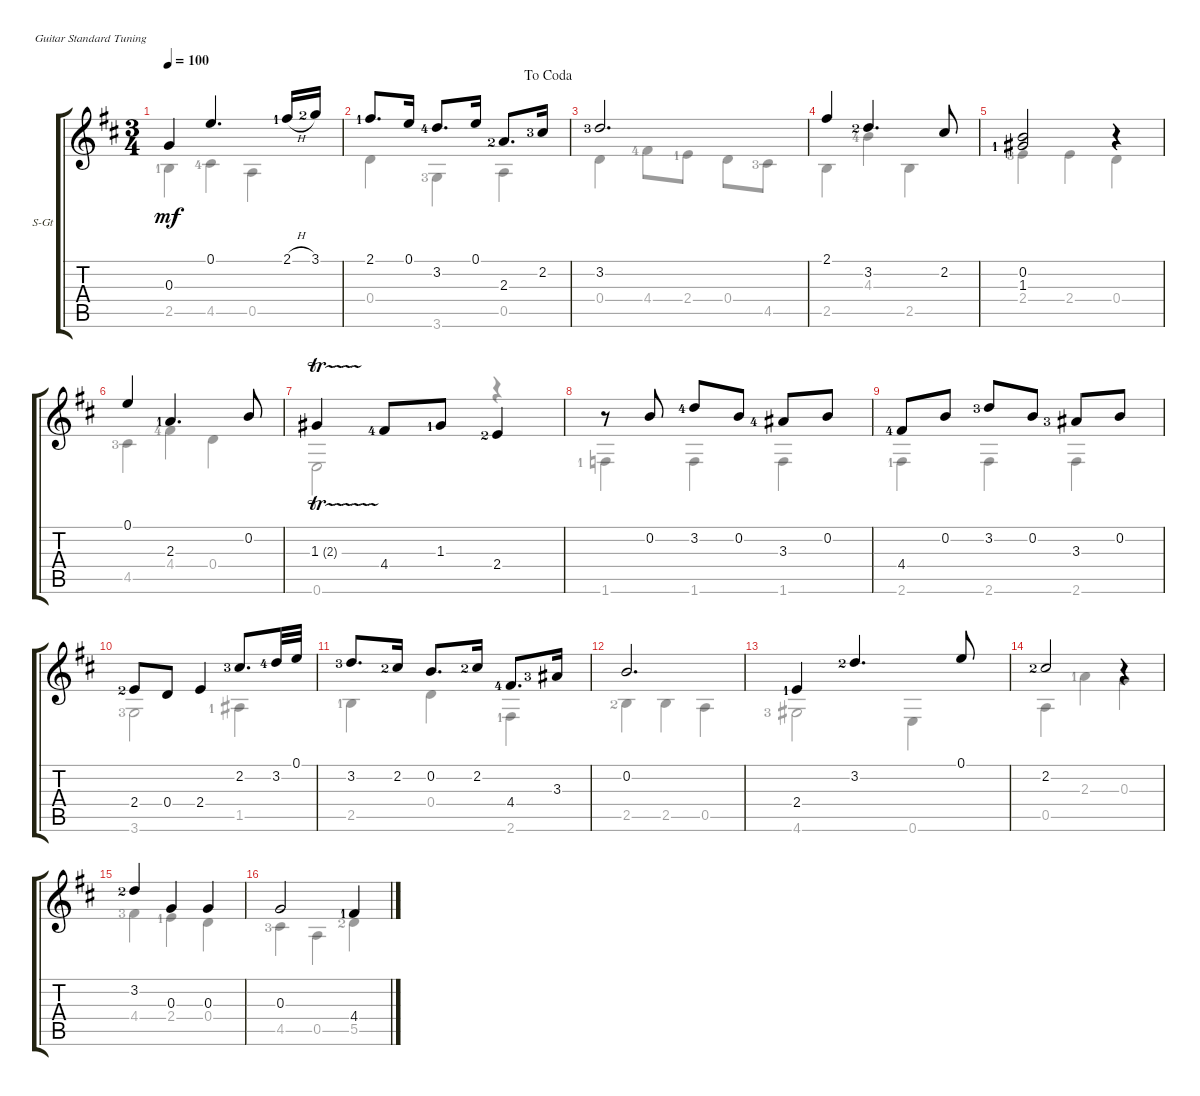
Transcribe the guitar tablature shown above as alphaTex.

\defaultSystemsLayout 4
\bracketExtendMode groupsimilarinstruments
\firstSystemTrackNameOrientation horizontal
\otherSystemsTrackNameOrientation horizontal
\track ("Steel Guitar" "S-Gt") {instrument acousticguitarsteel}
\staff {score tabs}
\tuning (E4 B3 G3 D3 A2 E2)
\voice
\ts (3 4)
\tempo 100
\clef g2
\ks d
0.3.4{dy mf} 0.1.4{d} 2.1{h lf 2}.16 3.1{lf 3}.16 |
\jump dacoda
2.1{lf 2}.8{d} 0.1.16 3.2{lf 5}.8{d} 0.1.16 2.3{lf 3}.8{d} 2.2{lf 4}.16 |
3.2{lf 4}.2{d} |
2.1.4 3.2{lf 3}.4{d} 2.2.8 |
(0.2 1.3{lf 2}).2 r.4 |
0.1.4 2.3{lf 2}.4{d} 0.2.8 |
1.3{tr (2 16)}.4 4.4{lf 5}.8 1.3{lf 2}.8 2.4{lf 3}.4 |
r.8 0.2.8 3.2{lf 5}.8 0.2.8 3.3{lf 5}.8 0.2.8 |
4.4{lf 5}.8 0.2.8 3.2{lf 4}.8 0.2.8 3.3{lf 4}.8 0.2.8 |
2.4{lf 3}.8 0.4.8 2.4.4 2.2{lf 4}.8{d} 3.2{lf 5}.32 0.1.32 |
3.2{lf 4}.8{d} 2.2{lf 3}.16 0.2.8{d} 2.2{lf 3}.16 4.4{lf 5}.8{d} 3.3{lf 4}.16 |
0.2.2{d} |
2.4{lf 2}.4 3.2{lf 3}.4{d} 0.1.8 |
2.2{lf 3}.2 r.4 |
3.2{lf 3}.4 0.3.4 0.3.4 |
0.3.2 4.4{lf 2}.4
\voice
\clef g2
\ottava regular
\simile none
\ks d
2.5{lf 2}.4{dy mf} 4.5{lf 5}.4 0.5.4 |
0.4.4 3.6{lf 4}.4 0.5.4 |
0.4.4 4.4{lf 5}.8 2.4{lf 2}.8 0.4.8 4.5{lf 4}.8 |
2.5.4 4.3{lf 5}.4 2.5.4 |
2.4{lf 4}.4 2.4.4 0.4.4 |
4.5{lf 4}.4 4.4{lf 5}.4 0.4.4 |
0.6.2 r.4 |
1.6{lf 2}.4 1.6.4 1.6.4 |
2.6{lf 2}.4 2.6.4 2.6.4 |
3.6{lf 4}.2 1.5{lf 2}.4 |
2.5{lf 2}.4 0.4.4 2.6{lf 2}.4 |
2.5{lf 3}.4 2.5.4 0.5.4 |
4.6{lf 4}.2 0.6.4 |
0.5.4 2.3{lf 2}.4 0.3.4 |
4.4{lf 4}.4 2.4{lf 2}.4 0.4.4 |
4.5{lf 4}.4 0.5.4 5.5{lf 3}.4
